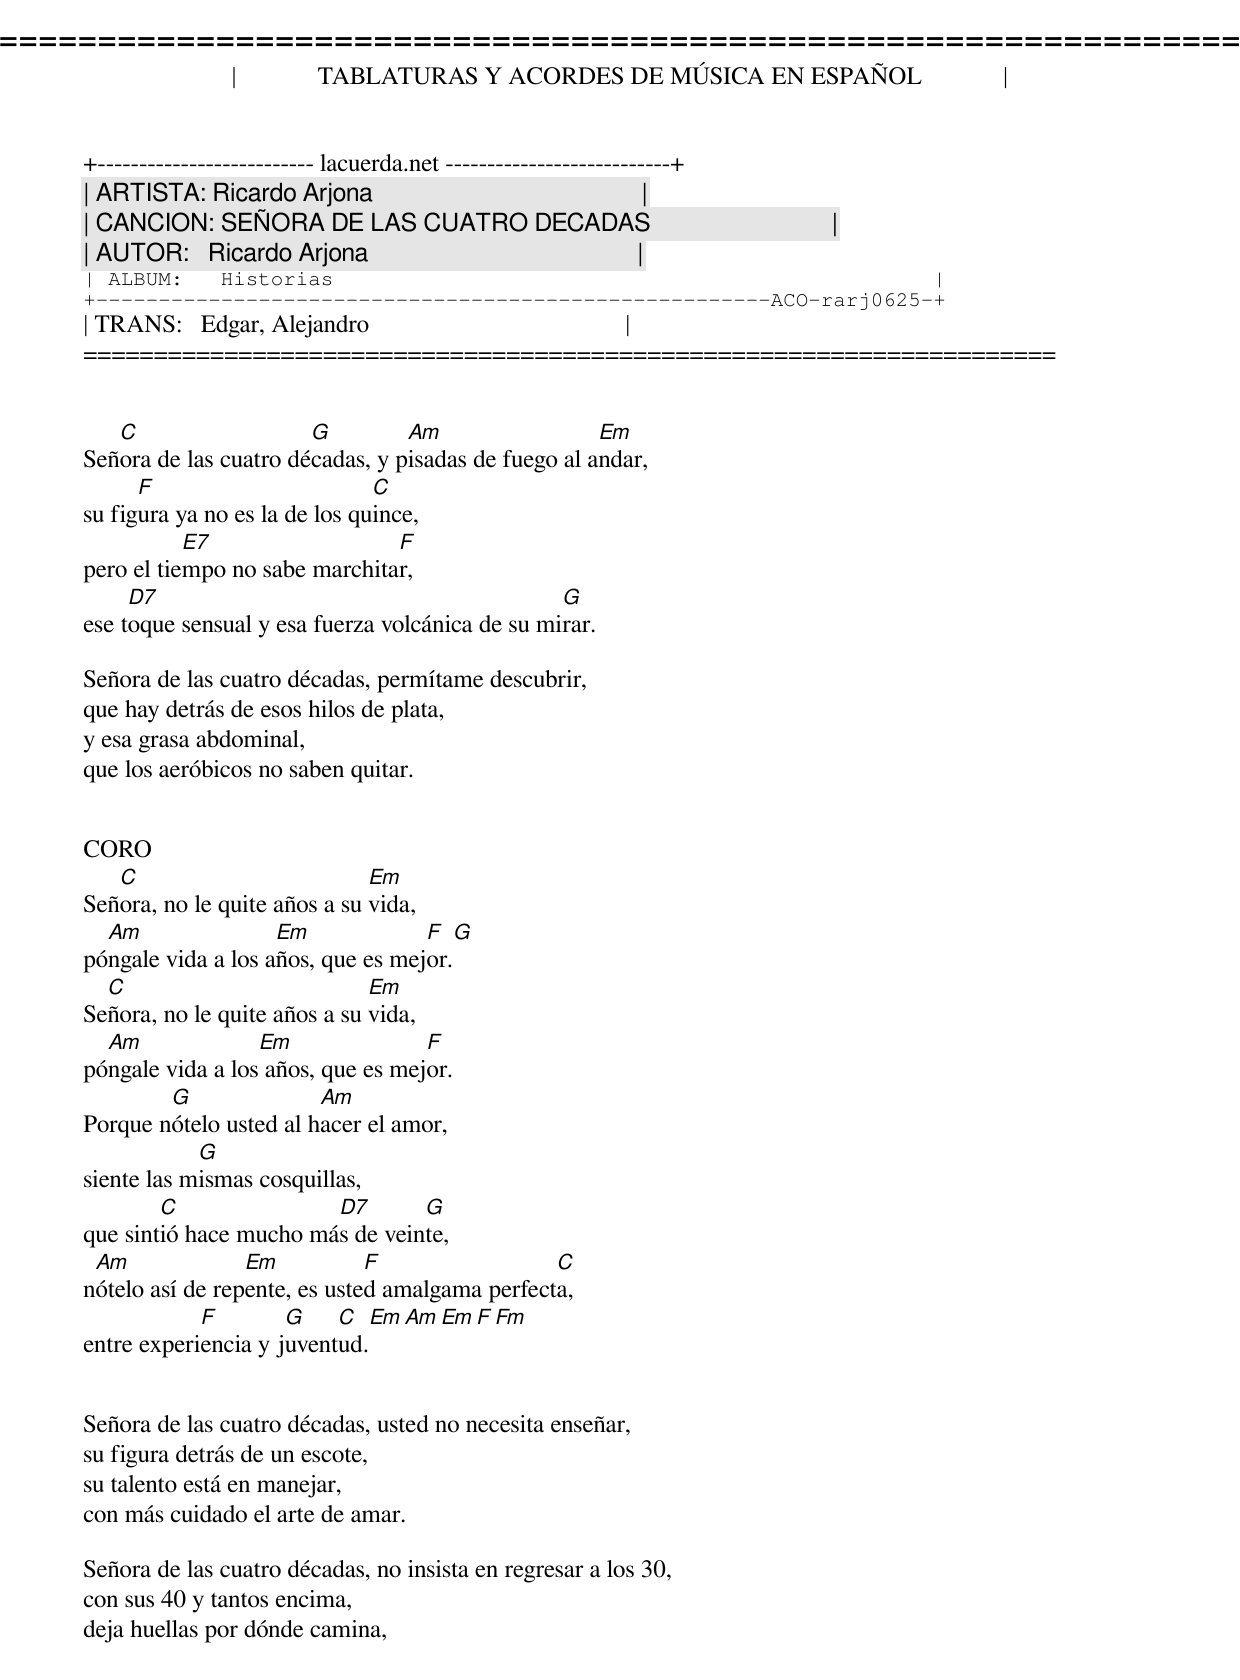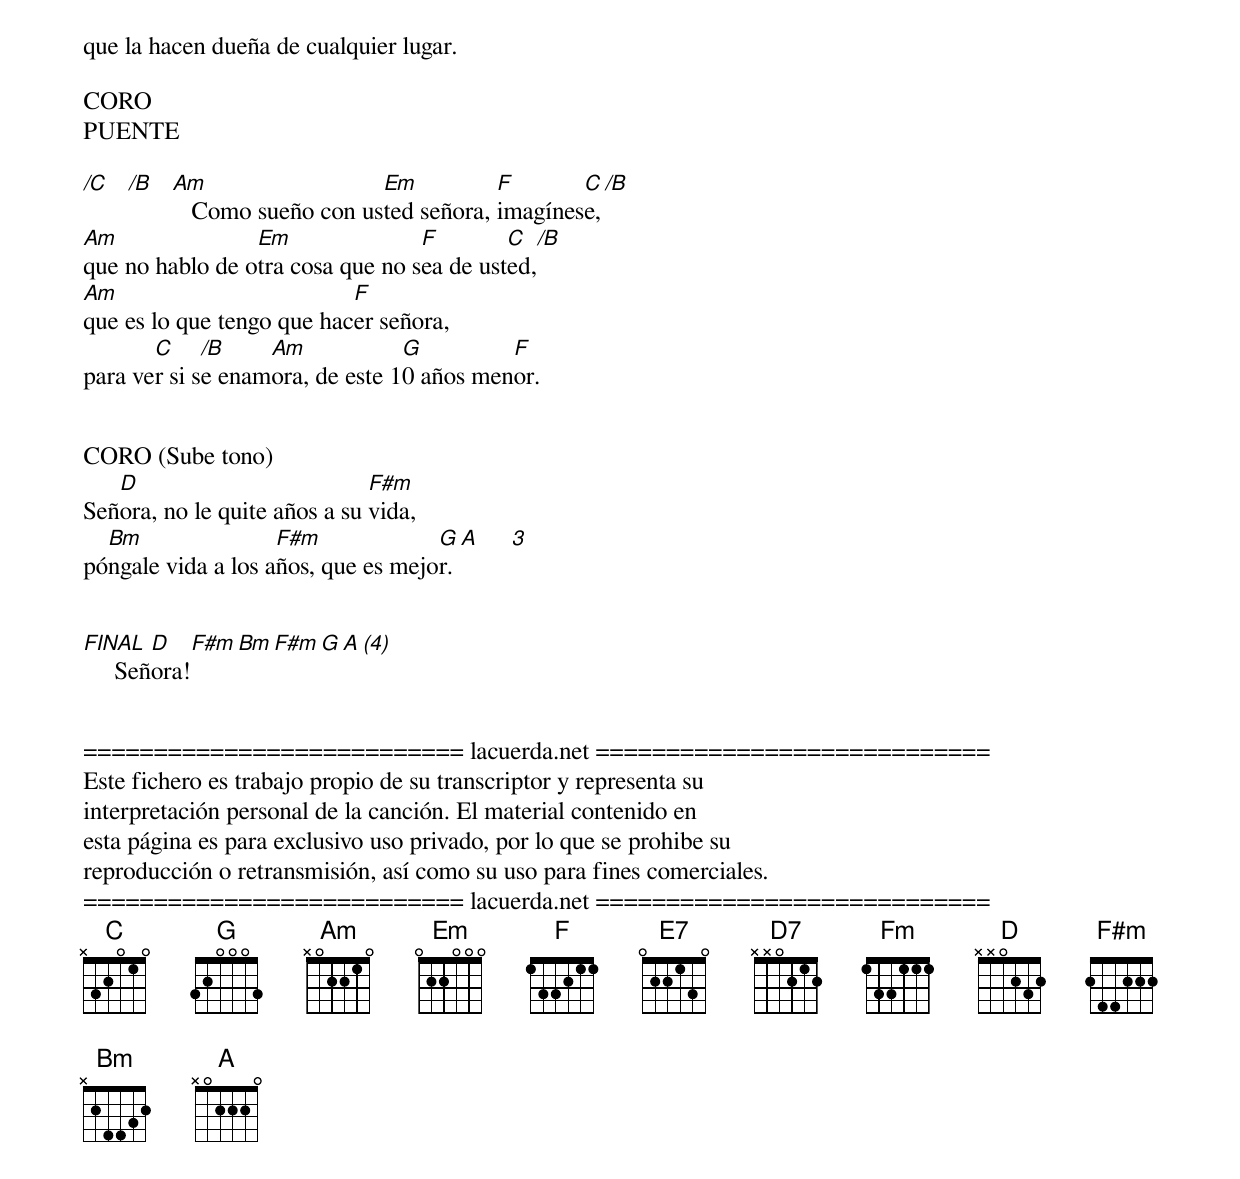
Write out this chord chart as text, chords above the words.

=====================================================================
|             TABLATURAS Y ACORDES DE MÚSICA EN ESPAÑOL             |
+-------------------------- lacuerda.net ---------------------------+
| ARTISTA: Ricardo Arjona                                           |
| CANCION: SEÑORA DE LAS CUATRO DECADAS                             |
| AUTOR:   Ricardo Arjona                                           |
| ALBUM:   Historias                                                |
+------------------------------------------------------ACO-rarj0625-+
| TRANS:   Edgar, Alejandro                                         |
=====================================================================

Intro    C  G/B  Edim F  Fm  C  D7  G             Edim  X12020

   C                   G         Am                  Em
Señora de las cuatro décadas, y pisadas de fuego al andar,
      F                        C
su figura ya no es la de los quince,
           E7                  F
pero el tiempo no sabe marchitar,
     D7                                          G
ese toque sensual y esa fuerza volcánica de su mirar.

Señora de las cuatro décadas, permítame descubrir,
que hay detrás de esos hilos de plata,
y esa grasa abdominal,
que los aeróbicos no saben quitar.


CORO
   C                          Em
Señora, no le quite años a su vida,
  Am                Em             F    G
póngale vida a los años, que es mejor.
  C                           Em
Señora, no le quite años a su vida,
  Am              Em               F
póngale vida a los años, que es mejor.
        G               Am
Porque nótelo usted al hacer el amor,
            G
siente las mismas cosquillas,
        C               D7       G
que sintió hace mucho más de veinte,
 Am              Em           F                 C
nótelo así de repente, es usted amalgama perfecta,
            F        G    C  Em  Am  Em  F  Fm
entre experiencia y juventud.


Señora de las cuatro décadas, usted no necesita enseñar,
su figura detrás de un escote,
su talento está en manejar,
con más cuidado el arte de amar.

Señora de las cuatro décadas, no insista en regresar a los 30,
con sus 40 y tantos encima,
deja huellas por dónde camina,
que la hacen dueña de cualquier lugar.

CORO
PUENTE

/C /B Am                  Em          F       C   /B
         Como sueño con usted señora, imagínese,
Am               Em               F        C   /B
que no hablo de otra cosa que no sea de usted,
Am                         F
que es lo que tengo que hacer señora,
       C     /B    Am            G         F
para ver si se enamora, de este 10 años menor.


CORO (Sube tono)
   D                          F#m
Señora, no le quite años a su vida,
  Bm                F#m             G  A
póngale vida a los años, que es mejor.      [3]


FINAL   D    F#m  Bm  F#m  G  A     (4)
     Señora!


=========================== lacuerda.net ============================
Este fichero es trabajo propio de su transcriptor y representa su
interpretación personal de la canción. El material contenido en
esta página es para exclusivo uso privado, por lo que se prohibe su
reproducción o retransmisión, así como su uso para fines comerciales.
=========================== lacuerda.net ============================
